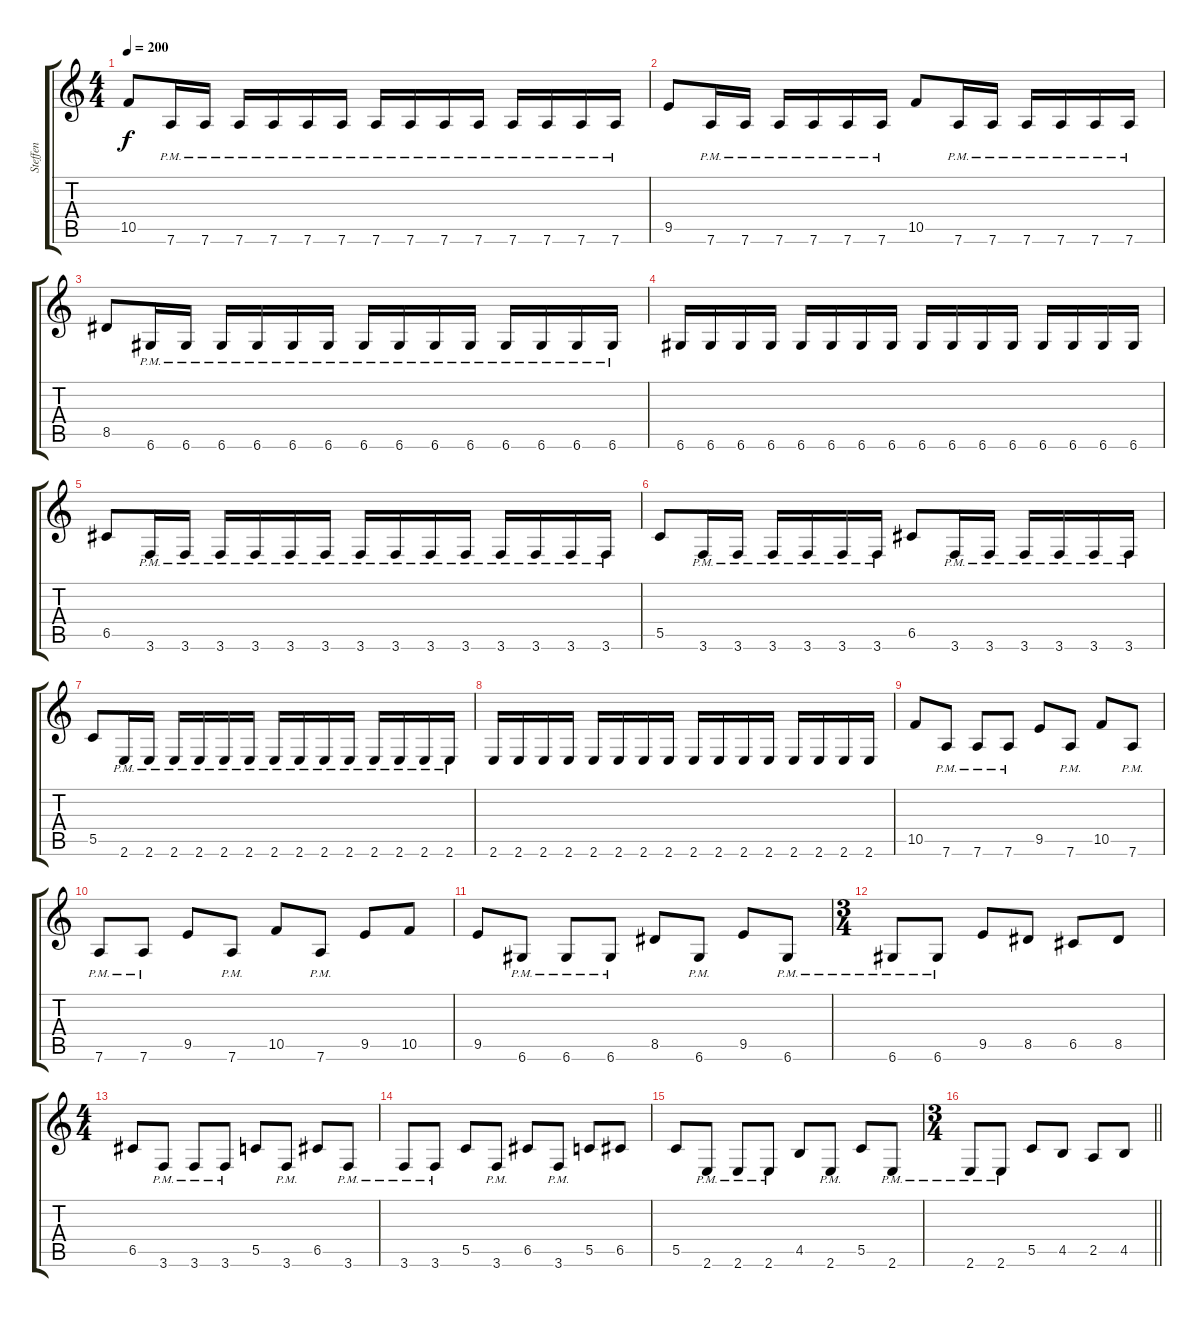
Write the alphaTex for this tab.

\track ("Steffen" "Steffen") {instrument distortionguitar}
\staff {score tabs}
\tuning (D4 A3 F3 C3 G2 D2) {hide}
\ts (4 4)
\tempo 200
\clef g2
\ks c
10.5.8{dy f} 7.6{pm}.16 7.6{pm}.16 7.6{pm}.16 7.6{pm}.16 7.6{pm}.16 7.6{pm}.16 7.6{pm}.16 7.6{pm}.16 7.6{pm}.16 7.6{pm}.16 7.6{pm}.16 7.6{pm}.16 7.6{pm}.16 7.6{pm}.16 |
9.5.8 7.6{pm}.16 7.6{pm}.16 7.6{pm}.16 7.6{pm}.16 7.6{pm}.16 7.6{pm}.16 10.5.8 7.6{pm}.16 7.6{pm}.16 7.6{pm}.16 7.6{pm}.16 7.6{pm}.16 7.6{pm}.16 |
8.5.8 6.6{pm}.16 6.6{pm}.16 6.6{pm}.16 6.6{pm}.16 6.6{pm}.16 6.6{pm}.16 6.6{pm}.16 6.6{pm}.16 6.6{pm}.16 6.6{pm}.16 6.6{pm}.16 6.6{pm}.16 6.6{pm}.16 6.6{pm}.16 |
6.6.16 6.6.16 6.6.16 6.6.16 6.6.16 6.6.16 6.6.16 6.6.16 6.6.16 6.6.16 6.6.16 6.6.16 6.6.16 6.6.16 6.6.16 6.6.16 |
6.5.8 3.6{pm}.16 3.6{pm}.16 3.6{pm}.16 3.6{pm}.16 3.6{pm}.16 3.6{pm}.16 3.6{pm}.16 3.6{pm}.16 3.6{pm}.16 3.6{pm}.16 3.6{pm}.16 3.6{pm}.16 3.6{pm}.16 3.6{pm}.16 |
5.5.8 3.6{pm}.16 3.6{pm}.16 3.6{pm}.16 3.6{pm}.16 3.6{pm}.16 3.6{pm}.16 6.5.8 3.6{pm}.16 3.6{pm}.16 3.6{pm}.16 3.6{pm}.16 3.6{pm}.16 3.6{pm}.16 |
5.5.8 2.6{pm}.16 2.6{pm}.16 2.6{pm}.16 2.6{pm}.16 2.6{pm}.16 2.6{pm}.16 2.6{pm}.16 2.6{pm}.16 2.6{pm}.16 2.6{pm}.16 2.6{pm}.16 2.6{pm}.16 2.6{pm}.16 2.6{pm}.16 |
2.6.16 2.6.16 2.6.16 2.6.16 2.6.16 2.6.16 2.6.16 2.6.16 2.6.16 2.6.16 2.6.16 2.6.16 2.6.16 2.6.16 2.6.16 2.6.16 |
10.5.8 7.6{pm}.8 7.6{pm}.8 7.6{pm}.8 9.5.8 7.6{pm}.8 10.5.8 7.6{pm}.8 |
7.6{pm}.8 7.6{pm}.8 9.5.8 7.6{pm}.8 10.5.8 7.6{pm}.8 9.5.8 10.5.8 |
9.5.8 6.6{pm}.8 6.6{pm}.8 6.6{pm}.8 8.5.8 6.6{pm}.8 9.5.8 6.6{pm}.8 |
\ts (3 4)
6.6{pm}.8 6.6{pm}.8 9.5.8 8.5.8 6.5.8 8.5.8 |
\ts (4 4)
6.5.8 3.6{pm}.8 3.6{pm}.8 3.6{pm}.8 5.5.8 3.6{pm}.8 6.5.8 3.6{pm}.8 |
3.6{pm}.8 3.6{pm}.8 5.5.8 3.6{pm}.8 6.5.8 3.6{pm}.8 5.5.8 6.5.8 |
5.5.8 2.6{pm}.8 2.6{pm}.8 2.6{pm}.8 4.5.8 2.6{pm}.8 5.5.8 2.6{pm}.8 |
\ts (3 4)
\barLineRight lightlight
2.6{pm}.8 2.6{pm}.8 5.5.8 4.5.8 2.5.8 4.5.8
